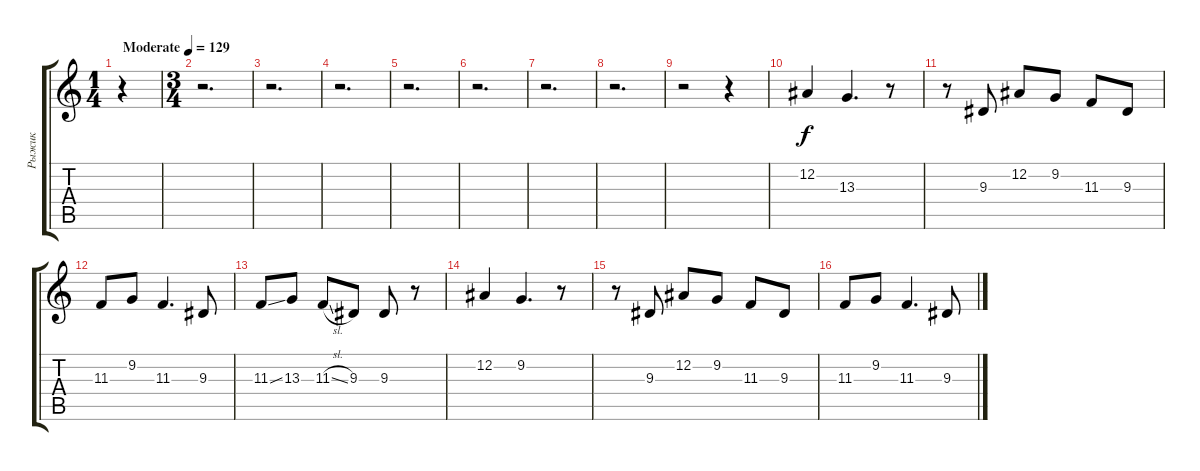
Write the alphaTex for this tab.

\track ("Рыжик" "Рыжик") {instrument lead1square}
\staff {score tabs}
\tuning (Eb4 Bb3 Gb3 Db3 Ab2 Eb2) {hide}
\ts (1 4)
\tempo (129 "Moderate")
\clef g2
\ks c
r.4{dy f instrument lead1square} |
\ts (3 4)
r.2{d} |
r.2{d} |
r.2{d} |
r.2{d} |
r.2{d} |
r.2{d} |
r.2{d} |
r.2 r.4 |
12.2.4 13.3.4{d} r.8 |
r.8 9.3.8 12.2.8 9.2.8 11.3.8 9.3.8 |
11.3.8 9.2.8 11.3.4{d} 9.3.8 |
11.3{ss}.8 13.3.8 11.3{sl}.8 9.3.8 9.3.8 r.8 |
12.2.4 9.2.4{d} r.8 |
r.8 9.3.8 12.2.8 9.2.8 11.3.8 9.3.8 |
11.3.8 9.2.8 11.3.4{d} 9.3.8
